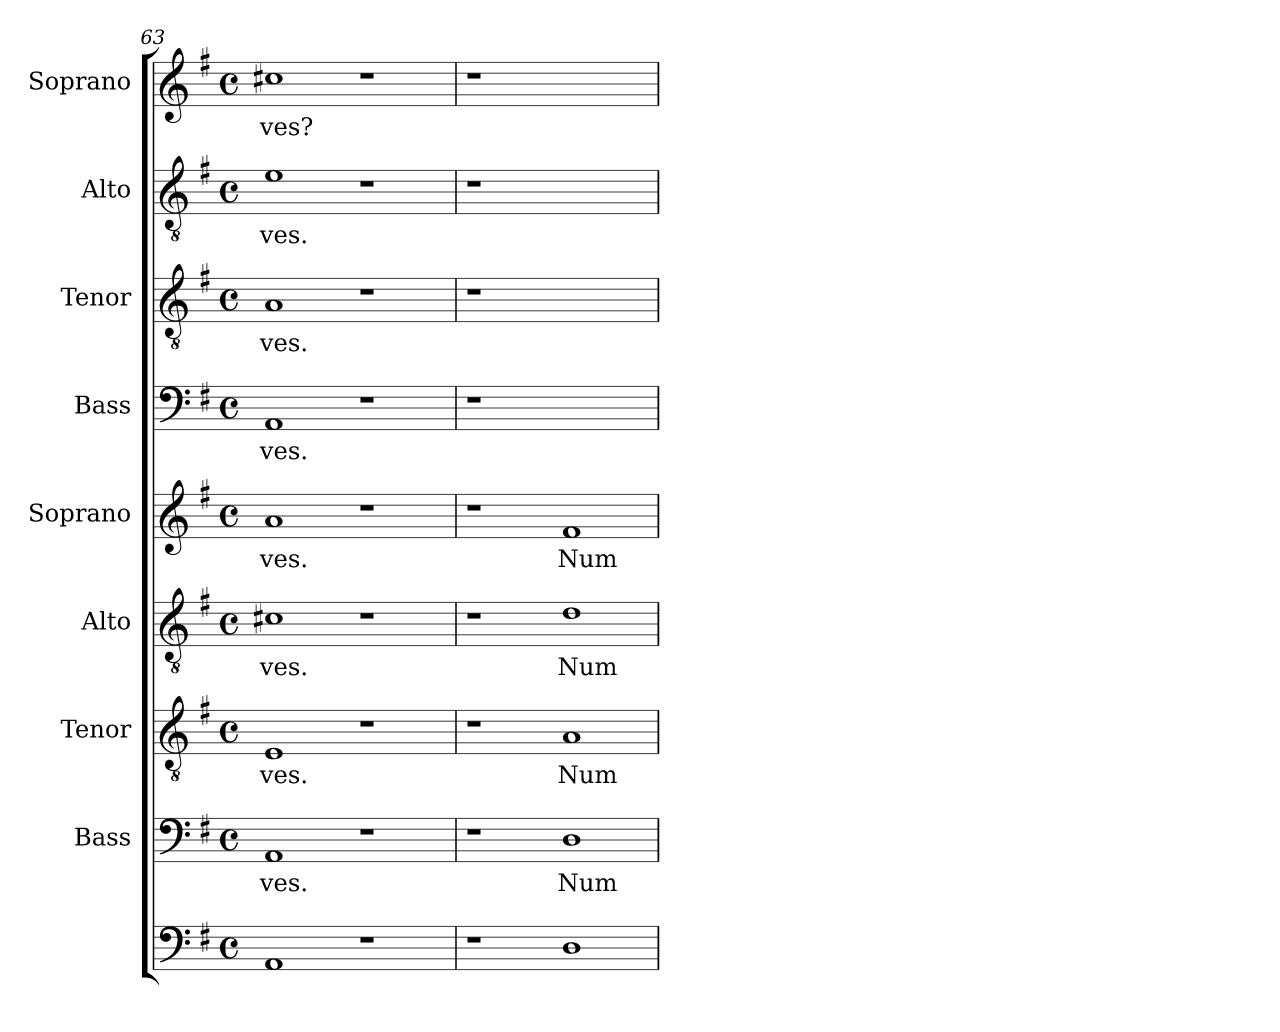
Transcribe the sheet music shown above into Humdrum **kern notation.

**kern	**kern	**text	**kern	**text	**kern	**text	**kern	**text	**kern	**text	**kern	**text	**kern	**text	**kern	**text
*part9	*part8	*part8	*part7	*part7	*part6	*part6	*part5	*part5	*part4	*part4	*part3	*part3	*part2	*part2	*part1	*part1
*staff9	*staff8	*staff8	*staff7	*staff7	*staff6	*staff6	*staff5	*staff5	*staff4	*staff4	*staff3	*staff3	*staff2	*staff2	*staff1	*staff1
*I""Violón y contrabajo"	*I"Bass	*	*I"Tenor	*	*I"Alto	*	*I"Soprano	*	*I"Bass	*	*I"Tenor	*	*I"Alto	*	*I"Soprano	*
*I'Cont.	*I'B.	*	*I'T.	*	*I'A.	*	*I'S.	*	*I'B.	*	*I'T.	*	*I'A.	*	*I'S.	*
*clefF4	*clefF4	*	*clefGv2	*	*clefGv2	*	*clefG2	*	*clefF4	*	*clefGv2	*	*clefGv2	*	*clefG2	*
*	*	*	*ITrd7c12	*	*ITrd7c12	*	*	*	*	*	*ITrd7c12	*	*ITrd7c12	*	*	*
*k[f#]	*k[f#]	*	*k[f#]	*	*k[f#]	*	*k[f#]	*	*k[f#]	*	*k[f#]	*	*k[f#]	*	*k[f#]	*
*G:	*G:	*	*G:	*	*G:	*	*G:	*	*G:	*	*G:	*	*G:	*	*G:	*
*M4/4	*M4/4	*	*M4/4	*	*M4/4	*	*M4/4	*	*M4/4	*	*M4/4	*	*M4/4	*	*M4/4	*
*met(c)	*met(c)	*	*met(c)	*	*met(c)	*	*met(c)	*	*met(c)	*	*met(c)	*	*met(c)	*	*met(c)	*
=63	=63	=63	=63	=63	=63	=63	=63	=63	=63	=63	=63	=63	=63	=63	=63	=63
!	!	!LO:LY:b:color=#000000	!	!	!	!	!	!	!	!	!	!	!	!	!	!
!	!	!	!	!LO:LY:b:color=#000000	!	!	!	!	!	!	!	!	!	!	!	!
!	!	!	!	!	!	!LO:LY:b:color=#000000	!	!	!	!	!	!	!	!	!	!
!	!	!	!	!	!	!	!	!LO:LY:b:color=#000000	!	!	!	!	!	!	!	!
!	!	!	!	!	!	!	!	!	!	!LO:LY:b:color=#000000	!	!	!	!	!	!
!	!	!	!	!	!	!	!	!	!	!	!	!LO:LY:b:color=#000000	!	!	!	!
!	!	!	!	!	!	!	!	!	!	!	!	!	!	!LO:LY:b:color=#000000	!	!
!	!	!	!	!	!	!	!	!	!	!	!	!	!	!	!	!LO:LY:b:color=#000000
1AAi	1AAi	-ves.	1EEi	-ves.	1C#Xi	-ves.	1ai	-ves.	1AAi	-ves.	1AAi	-ves.	1Ei	-ves.	1cc#Xi	-ves?
1r	1r	.	1r	.	1r	.	1r	.	1r	.	1r	.	1r	.	1r	.
!!LO:LB:g=z
=64	=64	=64	=64	=64	=64	=64	=64	=64	=64	=64	=64	=64	=64	=64	=64	=64
!	!	!	!	!	!	!	!	!	!LO:N:vis=1	!	!LO:N:vis=1	!	!LO:N:vis=1	!	!LO:N:vis=1	!
1r	1r	.	1r	.	1r	.	1r	.	1r	.	1r	.	1r	.	1r	.
!	!	!LO:LY:b:color=#000000	!	!	!	!	!	!	!	!	!	!	!	!	!	!
!	!	!	!	!LO:LY:b:color=#000000	!	!	!	!	!	!	!	!	!	!	!	!
!	!	!	!	!	!	!LO:LY:b:color=#000000	!	!	!	!	!	!	!	!	!	!
!	!	!	!	!	!	!	!	!LO:LY:b:color=#000000	!	!	!	!	!	!	!	!
1Di	1Di	Num-	1AAi	Num-	1Di	Num-	1f#i	Num-	1ryy	.	1ryy	.	1ryy	.	1ryy	.
=	=	=	=	=	=	=	=	=	=	=	=	=	=	=	=	=
*-	*-	*-	*-	*-	*-	*-	*-	*-	*-	*-	*-	*-	*-	*-	*-	*-
